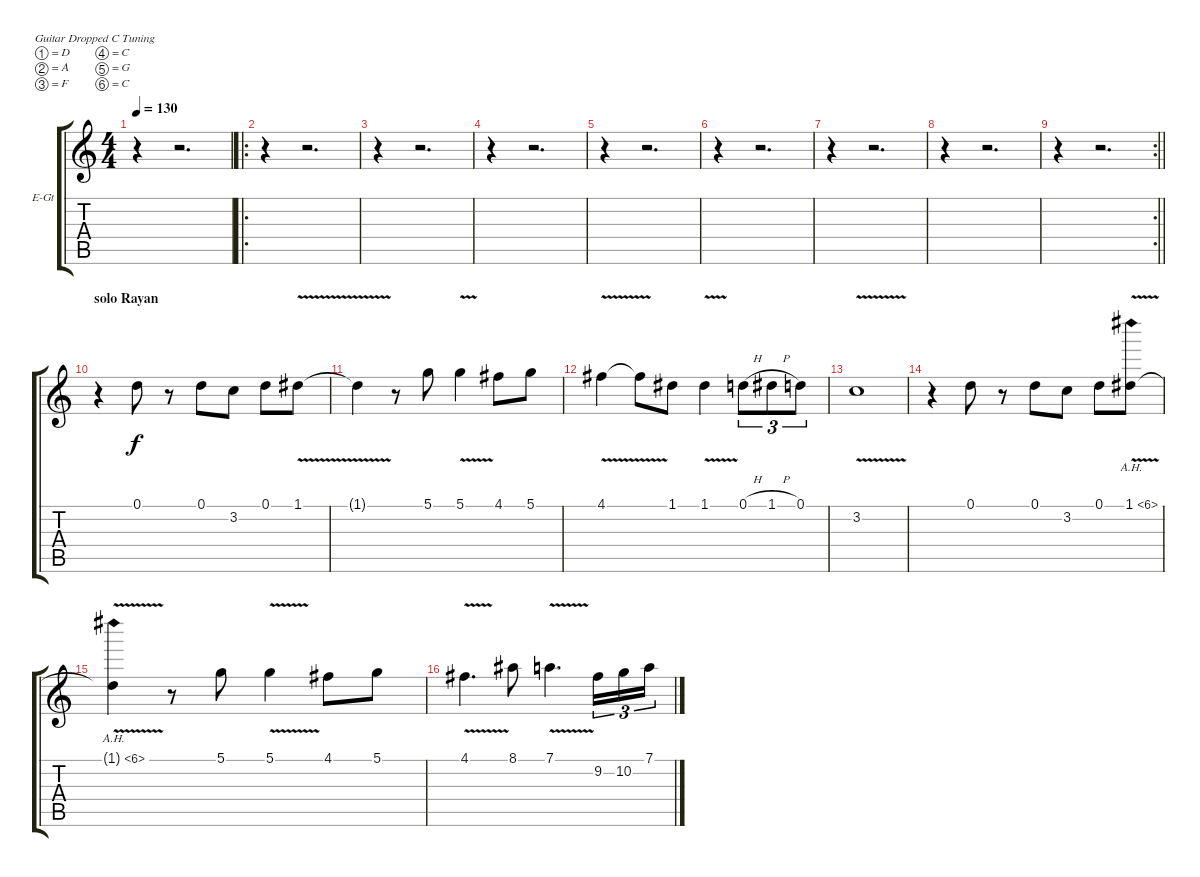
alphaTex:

\bracketExtendMode groupsimilarinstruments
\firstSystemTrackNameOrientation horizontal
\otherSystemsTrackNameOrientation horizontal
\track ("Traccia 4" "E-Gt") {instrument distortionguitar}
\staff {score tabs}
\tuning (D4 A3 F3 C3 G2 C2)
\ts (4 4)
\tempo 130
\clef g2
\ks c
r.4{dy f} r.2{d} |
\ro
r.4 r.2{d} |
r.4 r.2{d} |
r.4 r.2{d} |
r.4 r.2{d} |
r.4 r.2{d} |
r.4 r.2{d} |
r.4 r.2{d} |
\rc 2
\barLineRight lightlight
r.4 r.2{d} |
\section ("" "solo Rayan")
r.4 0.1.8 r.8 0.1.8 3.2.8 0.1.8 1.1{v}.8 |
1.1{v t}.4 r.8 5.1.8 5.1{v}.4 4.1.8 5.1.8 |
4.1{v}.4 4.1{v t}.8 1.1.8 1.1{v}.4 0.1{h}.8{tu (3 2)} 1.1{h}.8{tu (3 2)} 0.1.8{tu (3 2)} |
3.2{v}.1 |
r.4 0.1.8 r.8 0.1.8 3.2.8 0.1.8 1.1{ah 5 v}.8 |
1.1{ah 5 v t}.4 r.8 5.1.8 5.1{v}.4 4.1.8 5.1.8 |
4.1{v}.4{d} 8.1.8 7.1{v}.4{d} 9.2.16{tu (3 2)} 10.2.16{tu (3 2)} 7.1.16{tu (3 2)}
